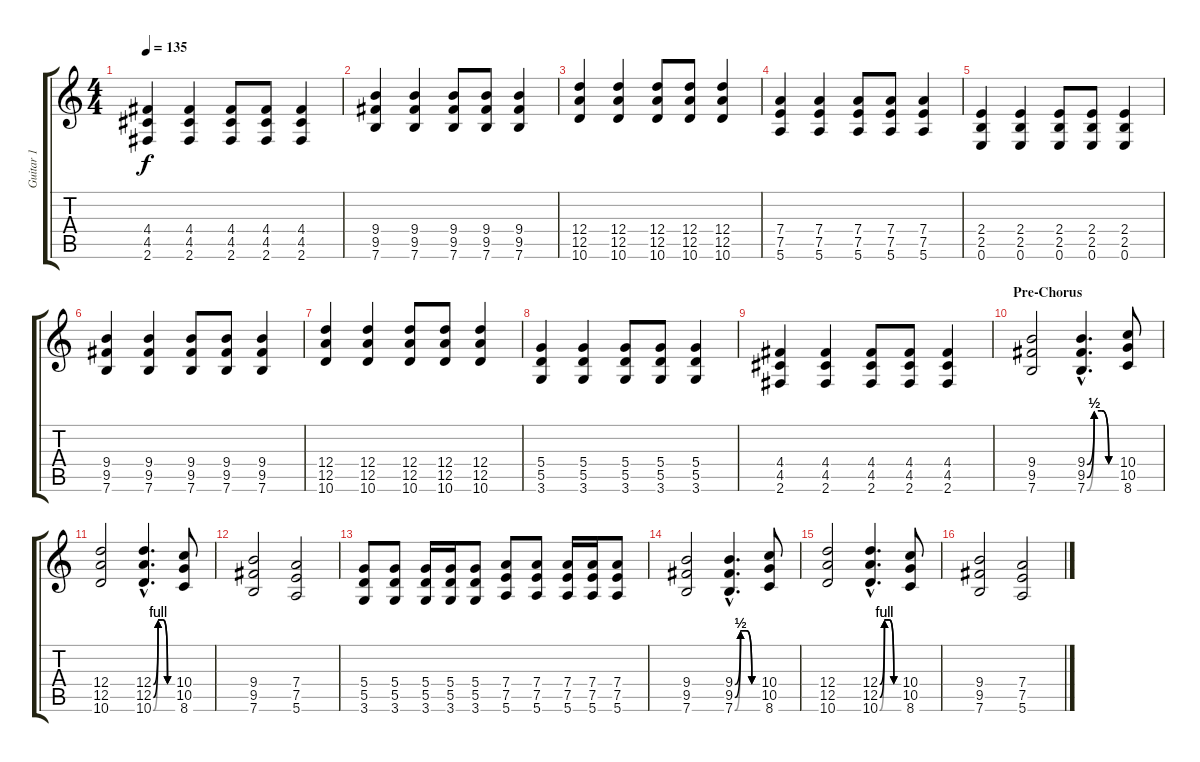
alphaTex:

\track ("Guitar 1" "Guitar 1") {instrument overdrivenguitar}
\staff {score tabs}
\tuning (E4 B3 G3 D3 A2 E2) {hide}
\ts (4 4)
\tempo 135
\clef g2
\ks c
(4.4 4.5 2.6).4{dy f} (4.4 4.5 2.6).4 (4.4 4.5 2.6).8 (4.4 4.5 2.6).8 (4.4 4.5 2.6).4 |
(9.4 9.5 7.6).4 (9.4 9.5 7.6).4 (9.4 9.5 7.6).8 (9.4 9.5 7.6).8 (9.4 9.5 7.6).4 |
(12.4 12.5 10.6).4 (12.4 12.5 10.6).4 (12.4 12.5 10.6).8 (12.4 12.5 10.6).8 (12.4 12.5 10.6).4 |
(7.4 7.5 5.6).4 (7.4 7.5 5.6).4 (7.4 7.5 5.6).8 (7.4 7.5 5.6).8 (7.4 7.5 5.6).4 |
(2.4 2.5 0.6).4 (2.4 2.5 0.6).4 (2.4 2.5 0.6).8 (2.4 2.5 0.6).8 (2.4 2.5 0.6).4 |
(9.4 9.5 7.6).4 (9.4 9.5 7.6).4 (9.4 9.5 7.6).8 (9.4 9.5 7.6).8 (9.4 9.5 7.6).4 |
(12.4 12.5 10.6).4 (12.4 12.5 10.6).4 (12.4 12.5 10.6).8 (12.4 12.5 10.6).8 (12.4 12.5 10.6).4 |
(5.4 5.5 3.6).4 (5.4 5.5 3.6).4 (5.4 5.5 3.6).8 (5.4 5.5 3.6).8 (5.4 5.5 3.6).4 |
(4.4 4.5 2.6).4 (4.4 4.5 2.6).4 (4.4 4.5 2.6).8 (4.4 4.5 2.6).8 (4.4 4.5 2.6).4 |
\section ("" "Pre-Chorus")
(9.4 9.5 7.6).2 (9.4{be (custom 0 0 15 2 30 2 45 0 60 0) hac} 9.5{be (custom 0 0 15 2 30 2 45 0 60 0) hac} 7.6{be (custom 0 0 15 2 30 2 45 0 60 0) hac}).4{d} (10.4 10.5 8.6).8 |
(12.4 12.5 10.6).2 (12.4{be (custom 0 0 15 4 30 4 45 0 60 0) hac} 12.5{be (custom 0 0 15 4 30 4 45 0 60 0) hac} 10.6{be (custom 0 0 15 4 30 4 45 0 60 0) hac}).4{d} (10.4 10.5 8.6).8 |
(9.4 9.5 7.6).2 (7.4 7.5 5.6).2 |
(5.4 5.5 3.6).8 (5.4 5.5 3.6).8 (5.4 5.5 3.6).16 (5.4 5.5 3.6).16 (5.4 5.5 3.6).8 (7.4 7.5 5.6).8 (7.4 7.5 5.6).8 (7.4 7.5 5.6).16 (7.4 7.5 5.6).16 (7.4 7.5 5.6).8 |
(9.4 9.5 7.6).2 (9.4{be (custom 0 0 15 2 30 2 45 0 60 0) hac} 9.5{be (custom 0 0 15 2 30 2 45 0 60 0) hac} 7.6{be (custom 0 0 15 2 30 2 45 0 60 0) hac}).4{d} (10.4 10.5 8.6).8 |
(12.4 12.5 10.6).2 (12.4{be (custom 0 0 15 4 30 4 45 0 60 0) hac} 12.5{be (custom 0 0 15 4 30 4 45 0 60 0) hac} 10.6{be (custom 0 0 15 4 30 4 45 0 60 0) hac}).4{d} (10.4 10.5 8.6).8 |
(9.4 9.5 7.6).2 (7.4 7.5 5.6).2
